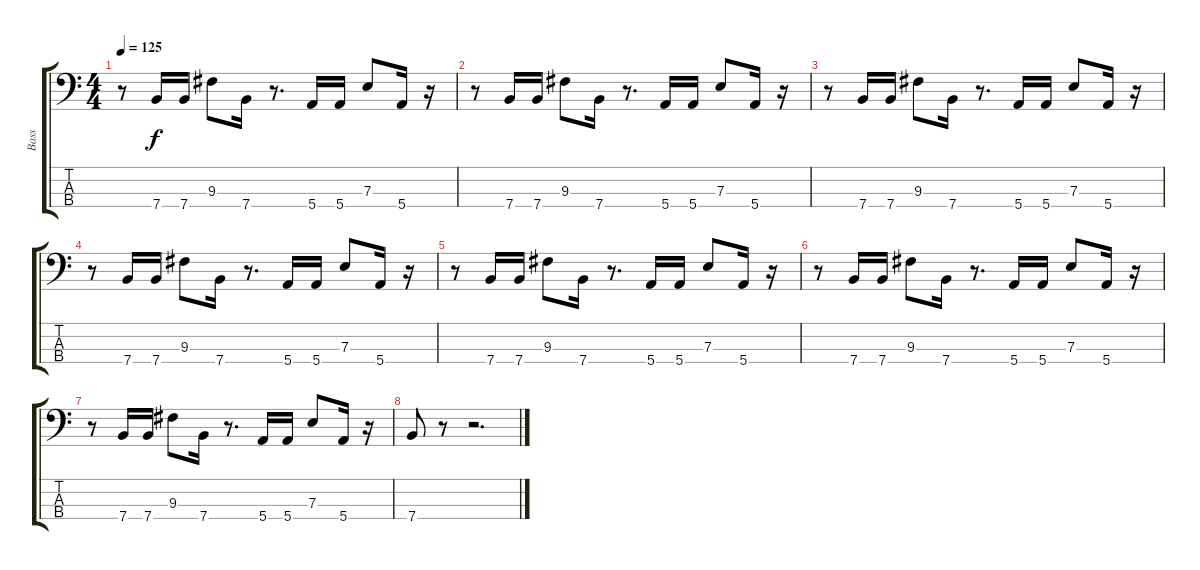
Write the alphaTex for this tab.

\track ("Bass" "Bass") {instrument electricbassfinger}
\staff {score tabs}
\tuning (G2 D2 A1 E1) {hide}
\ts (4 4)
\tempo 125
\clef f4
\ks c
r.8{dy f} 7.4.16 7.4.16 9.3.8 7.4.16 r.8{d} 5.4.16 5.4.16 7.3.8 5.4.16 r.16 |
r.8 7.4.16 7.4.16 9.3.8 7.4.16 r.8{d} 5.4.16 5.4.16 7.3.8 5.4.16 r.16 |
r.8 7.4.16 7.4.16 9.3.8 7.4.16 r.8{d} 5.4.16 5.4.16 7.3.8 5.4.16 r.16 |
r.8 7.4.16 7.4.16 9.3.8 7.4.16 r.8{d} 5.4.16 5.4.16 7.3.8 5.4.16 r.16 |
r.8 7.4.16 7.4.16 9.3.8 7.4.16 r.8{d} 5.4.16 5.4.16 7.3.8 5.4.16 r.16 |
r.8 7.4.16 7.4.16 9.3.8 7.4.16 r.8{d} 5.4.16 5.4.16 7.3.8 5.4.16 r.16 |
r.8 7.4.16 7.4.16 9.3.8 7.4.16 r.8{d} 5.4.16 5.4.16 7.3.8 5.4.16 r.16 |
7.4.8 r.8 r.2{d}
